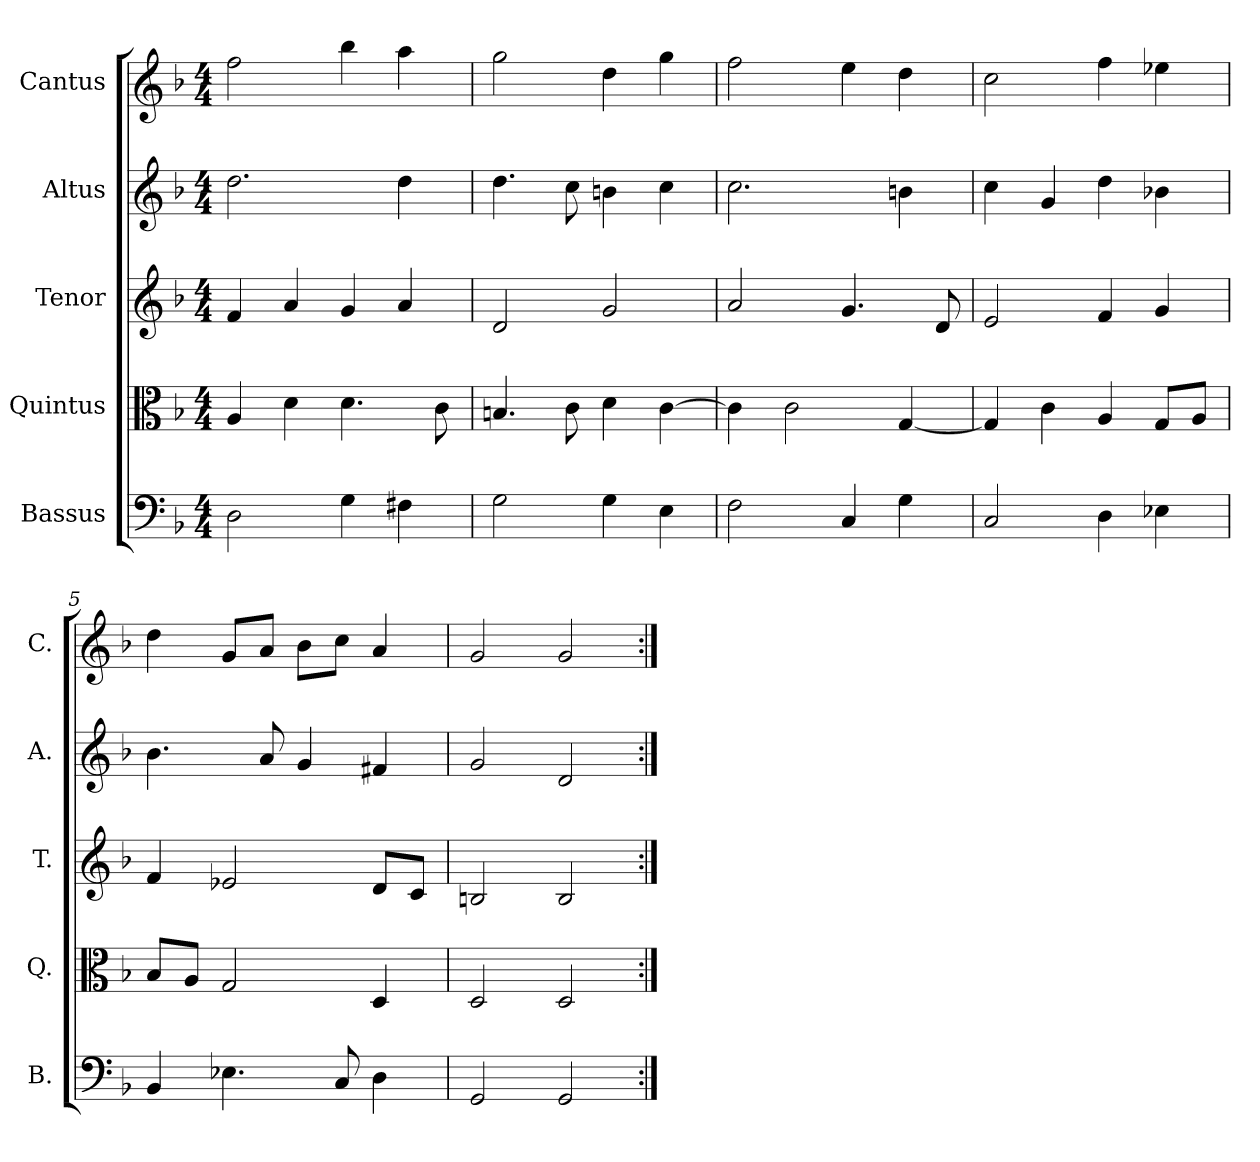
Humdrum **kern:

**kern	**kern	**kern	**kern	**kern
*part5	*part4	*part3	*part2	*part1
*staff5	*staff4	*staff3	*staff2	*staff1
*I"Bassus	*I"Quintus	*I"Tenor	*I"Altus	*I"Cantus
*I'B.	*I'Q.	*I'T.	*I'A.	*I'C.
*clefF4	*clefC3	*clefG2	*clefG2	*clefG2
*k[b-]	*k[b-]	*k[b-]	*k[b-]	*k[b-]
*d:	*d:	*d:	*d:	*d:
*M4/4	*M4/4	*M4/4	*M4/4	*M4/4
=1	=1	=1	=1	=1
2D\	4A/	4f/	2.dd\	2ff\
.	4d\	4a/	.	.
4G\	4.d\	4g/	.	4bb-\
4F#X\	.	4a/	4dd\	4aa\
.	8c\	.	.	.
=2	=2	=2	=2	=2
2G\	4.Bn/	2d/	4.dd\	2gg\
.	8c\	.	8cc\	.
4G\	4d\	2g/	4bn\	4dd\
4E\	[4c\	.	4cc\	4gg\
=3	=3	=3	=3	=3
2F\	4c\]	2a/	2.cc\	2ff\
.	2c\	.	.	.
4C/	.	4.g/	.	4ee\
4G\	[4G/	.	4bn\	4dd\
.	.	8d/	.	.
=4	=4	=4	=4	=4
2C/	4G/]	2e/	4cc\	2cc\
.	4c\	.	4g/	.
4D\	4A/	4f/	4dd\	4ff\
4E-X\	8G/L	4g/	4b-X\	4ee-X\
.	8A/J	.	.	.
=5	=5	=5	=5	=5
4BB-/	8B-/L	4f/	4.b-\	4dd\
.	8A/J	.	.	.
4.E-X\	2G/	2e-X/	.	8g/L
.	.	.	8a/	8a/J
.	.	.	4g/	8b-\L
8C/	.	.	.	8cc\J
4D\	4D/	8d/L	4f#X/	4a/
.	.	8c/J	.	.
=6	=6	=6	=6	=6
2GG/	2D/	2Bn/	2g/	2g/
2GG/	2D/	2B/	2d/	2g/
=:|!	=:|!	=:|!	=:|!	=:|!
*-	*-	*-	*-	*-
